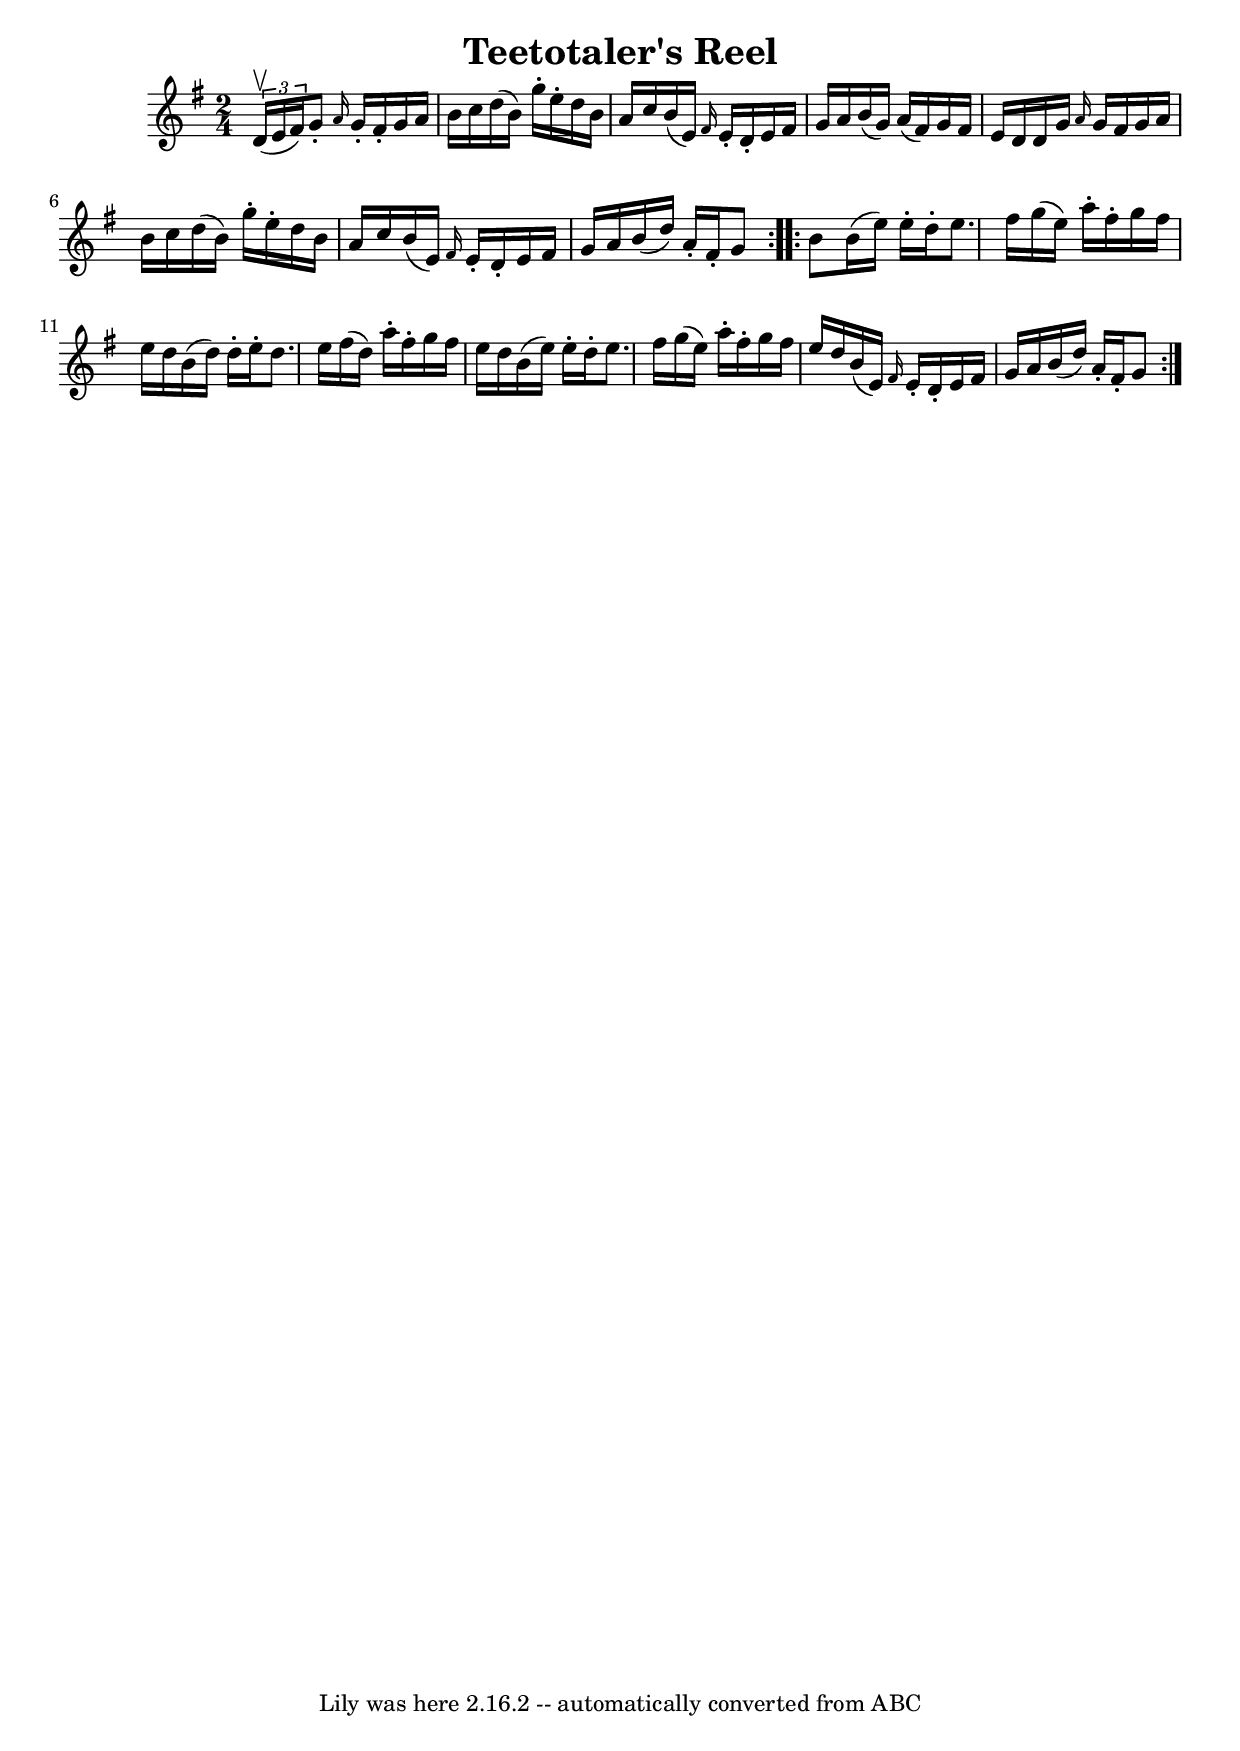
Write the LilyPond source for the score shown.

\version "2.16.2"
\include "Mammoth.ily"
\header {
  %% book = "Ryan's Mammoth Collection"
 crossRefNumber = "1"
 footnotes = ""
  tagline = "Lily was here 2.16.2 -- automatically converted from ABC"
  title = "Teetotaler's Reel"

}
voicedefault =  {



  \repeat volta 2 {

    \time 2/4 
    \key g \major
    \times 2/3 { d'16^\upbow(e'16 fis'16)  	       }   |
 g'8-. \grace { a'16  
		  } g'16-. fis'16-. g'16 a'16 b'16 c''16   |
 d''16 (b'16) g''16-. e''16-. d''16 b'16 a'16 c''16   |
 b'16 (e'16) \grace { fis'16  
		       } e'16-. d'16-. e'16 fis'16 g'16 a'16   |
 b'16 (g'16) a'16 (fis'16) g'16 fis'16 e'16 d'16  |
 d'16    
 g'16  \grace { a'16   		 } g'16 fis'16 g'16 a'16 b'16 c''16    |
 d''16 (b'16) g''16-. e''16-. d''16 b'16 a'16 c''16   |
 b'16 (e'16) \grace { fis'16  
		       } e'16-. d'16-. e'16 fis'16 g'16 a'16   |
 b'16 (d''16) a'16-.   
 fis'16-. g'8  
  } 
  \repeat volta 2 { b'8   |
 b'16 (e''16) e''16-. d''16-. e''8. fis''16   |
 g''16 (e''16) a''16-. fis''16-. g''16 fis''16 e''16 d''16  |
 b'16 (d''16 ) d''16-. e''16-. d''8. e''16  |
 fis''16 (d''16) a''16-. fis''16-. g''16 fis''16 e''16 d''16   |
 b'16 ( e''16) e''16-. d''16-. e''8. fis''16   |
 g''16 ( e''16) a''16-. fis''16-. g''16 fis''16 e''16 d''16    |
 b'16 (e'16) \grace { fis'16  
		       } e'16-. d'16-. e'16 fis'16 g'16 a'16   |
 b'16 (d''16) a'16-. fis'16-.   
 g'8  
  }   

}

\score{
  <<

    \context Staff="default"
    {
      \voicedefault 
      
    }

  >>
  \layout {
    
  }
  \midi {
  }

}
